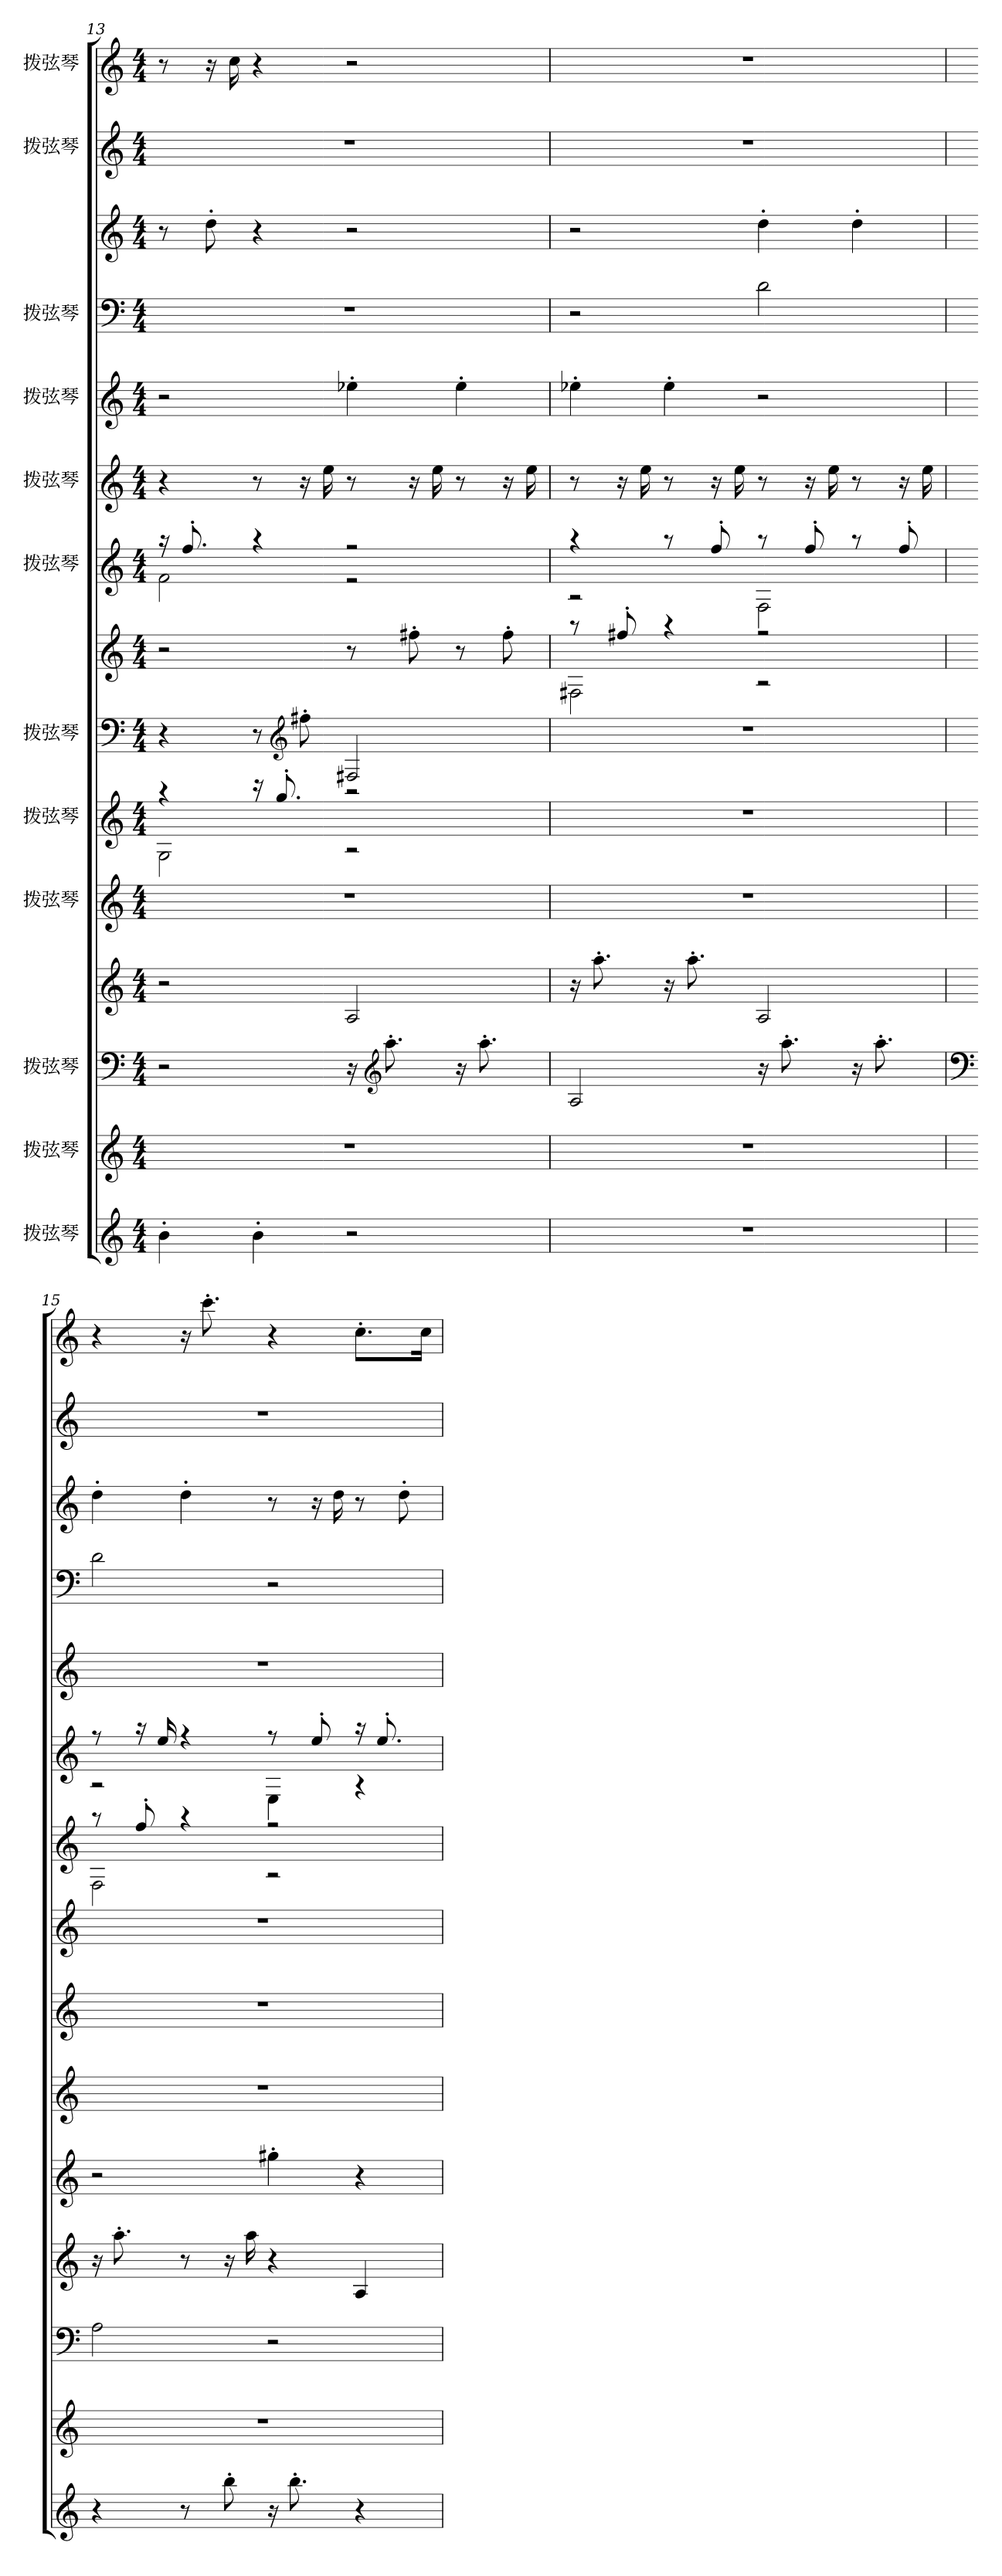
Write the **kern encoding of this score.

**kern	**kern	**kern	**kern	**kern	**kern	**kern	**kern	**kern	**kern	**kern	**kern	**kern	**kern	**kern
*part12	*part11	*part10	*part10	*part9	*part8	*part7	*part7	*part6	*part5	*part4	*part3	*part3	*part2	*part1
*staff15	*staff14	*staff13	*staff12	*staff11	*staff10	*staff9	*staff8	*staff7	*staff6	*staff5	*staff4	*staff3	*staff2	*staff1
*I"拨弦琴	*I"拨弦琴	*I"拨弦琴	*	*I"拨弦琴	*I"拨弦琴	*I"拨弦琴	*	*I"拨弦琴	*I"拨弦琴	*I"拨弦琴	*I"拨弦琴	*	*I"拨弦琴	*I"拨弦琴
!!LO:PB:g=z
*clefG2	*clefG2	*clefF4	*clefG2	*clefG2	*clefG2	*clefF4	*clefG2	*clefG2	*clefG2	*clefG2	*clefF4	*clefG2	*clefG2	*clefG2
*k[]	*k[]	*k[]	*k[]	*k[]	*k[]	*k[]	*k[]	*k[]	*k[]	*k[]	*k[]	*k[]	*k[]	*k[]
*M4/4	*M4/4	*M4/4	*M4/4	*M4/4	*M4/4	*M4/4	*M4/4	*M4/4	*M4/4	*M4/4	*M4/4	*M4/4	*M4/4	*M4/4
=13	=13	=13	=13	=13	=13	=13	=13	=13	=13	=13	=13	=13	=13	=13
*	*	*	*	*	*^	*	*	*^	*	*	*	*	*	*
4b'\	1r	2r	2r	1r	4r	2G\	4r	2r	16r	2f\	4r	2r	1r	8r	1r	8r
.	.	.	.	.	.	.	.	.	8.ff'/	.	.	.	.	.	.	.
.	.	.	.	.	.	.	.	.	.	.	.	.	.	8dd'\	.	16r
.	.	.	.	.	.	.	.	.	.	.	.	.	.	.	.	16cc\
4b'\	.	.	.	.	16r	.	8r	.	4r	.	8r	.	.	4r	.	4r
.	.	.	.	.	8.gg'/	.	.	.	.	.	.	.	.	.	.	.
*	*	*	*	*	*	*	*clefG2	*	*	*	*	*	*	*	*	*
.	.	.	.	.	.	.	8ff#X'\	.	.	.	16r	.	.	.	.	.
.	.	.	.	.	.	.	.	.	.	.	16ee\	.	.	.	.	.
2r	.	16r	2A/	.	2r	2r	2F#X/	8r	2r	2r	8r	4ee-X'\	.	2r	.	2r
*	*	*clefG2	*	*	*	*	*	*	*	*	*	*	*	*	*	*
.	.	8.aa'\	.	.	.	.	.	.	.	.	.	.	.	.	.	.
.	.	.	.	.	.	.	.	8ff#X'\	.	.	16r	.	.	.	.	.
.	.	.	.	.	.	.	.	.	.	.	16ee\	.	.	.	.	.
.	.	16r	.	.	.	.	.	8r	.	.	8r	4ee-'\	.	.	.	.
.	.	8.aa'\	.	.	.	.	.	.	.	.	.	.	.	.	.	.
.	.	.	.	.	.	.	.	8ff#'\	.	.	16r	.	.	.	.	.
.	.	.	.	.	.	.	.	.	.	.	16ee\	.	.	.	.	.
*	*	*	*	*	*v	*v	*	*	*	*	*	*	*	*	*	*
=14	=14	=14	=14	=14	=14	=14	=14	=14	=14	=14	=14	=14	=14	=14	=14
*	*	*	*	*	*	*	*^	*	*	*	*	*	*	*	*
1r	1r	2A/	16r	1r	1r	1r	8r	2F#X\	4r	2r	8r	4ee-X'\	2r	2r	1r	1r
.	.	.	8.aa'\	.	.	.	.	.	.	.	.	.	.	.	.	.
.	.	.	.	.	.	.	8ff#X'/	.	.	.	16r	.	.	.	.	.
.	.	.	.	.	.	.	.	.	.	.	16ee\	.	.	.	.	.
.	.	.	16r	.	.	.	4r	.	8r	.	8r	4ee-'\	.	.	.	.
.	.	.	8.aa'\	.	.	.	.	.	.	.	.	.	.	.	.	.
.	.	.	.	.	.	.	.	.	8ff'/	.	16r	.	.	.	.	.
.	.	.	.	.	.	.	.	.	.	.	16ee\	.	.	.	.	.
.	.	16r	2A/	.	.	.	2r	2r	8r	2F\	8r	2r	2d\	4dd'\	.	.
.	.	8.aa'\	.	.	.	.	.	.	.	.	.	.	.	.	.	.
.	.	.	.	.	.	.	.	.	8ff'/	.	16r	.	.	.	.	.
.	.	.	.	.	.	.	.	.	.	.	16ee\	.	.	.	.	.
.	.	16r	.	.	.	.	.	.	8r	.	8r	.	.	4dd'\	.	.
.	.	8.aa'\	.	.	.	.	.	.	.	.	.	.	.	.	.	.
.	.	.	.	.	.	.	.	.	8ff'/	.	16r	.	.	.	.	.
.	.	.	.	.	.	.	.	.	.	.	16ee\	.	.	.	.	.
*	*	*	*	*	*	*	*v	*v	*	*	*	*	*	*	*	*
!!LO:PB:g=z
=15	=15	=15	=15	=15	=15	=15	=15	=15	=15	=15	=15	=15	=15	=15	=15
*	*	*clefF4	*	*	*	*	*	*	*	*	*	*	*	*	*
*	*	*	*	*	*	*	*	*	*	*^	*	*	*	*	*
4r	1r	2A\	16r	2r	1r	1r	1r	8r	2F\	8r	2r	1r	2d\	4dd'\	1r	4r
.	.	.	8.aa'\	.	.	.	.	.	.	.	.	.	.	.	.	.
.	.	.	.	.	.	.	.	8ff'/	.	16r	.	.	.	.	.	.
.	.	.	.	.	.	.	.	.	.	16ee/	.	.	.	.	.	.
8r	.	.	8r	.	.	.	.	4r	.	4r	.	.	.	4dd'\	.	16r
.	.	.	.	.	.	.	.	.	.	.	.	.	.	.	.	8.ccc'\
8bb'\	.	.	16r	.	.	.	.	.	.	.	.	.	.	.	.	.
.	.	.	16aa\	.	.	.	.	.	.	.	.	.	.	.	.	.
16r	.	2r	4r	4gg#X'\	.	.	.	2r	2r	8r	4E\	.	2r	8r	.	4r
8.bb'\	.	.	.	.	.	.	.	.	.	.	.	.	.	.	.	.
.	.	.	.	.	.	.	.	.	.	8ee'/	.	.	.	16r	.	.
.	.	.	.	.	.	.	.	.	.	.	.	.	.	16dd\	.	.
4r	.	.	4A/	4r	.	.	.	.	.	16r	4r	.	.	8r	.	8.cc'\L
.	.	.	.	.	.	.	.	.	.	8.ee'/	.	.	.	.	.	.
.	.	.	.	.	.	.	.	.	.	.	.	.	.	8dd'\	.	.
.	.	.	.	.	.	.	.	.	.	.	.	.	.	.	.	16cc\Jk
*	*	*	*	*	*	*	*	*v	*v	*	*	*	*	*	*	*
*	*	*	*	*	*	*	*	*	*v	*v	*	*	*	*	*
=	=	=	=	=	=	=	=	=	=	=	=	=	=	=
*-	*-	*-	*-	*-	*-	*-	*-	*-	*-	*-	*-	*-	*-	*-
